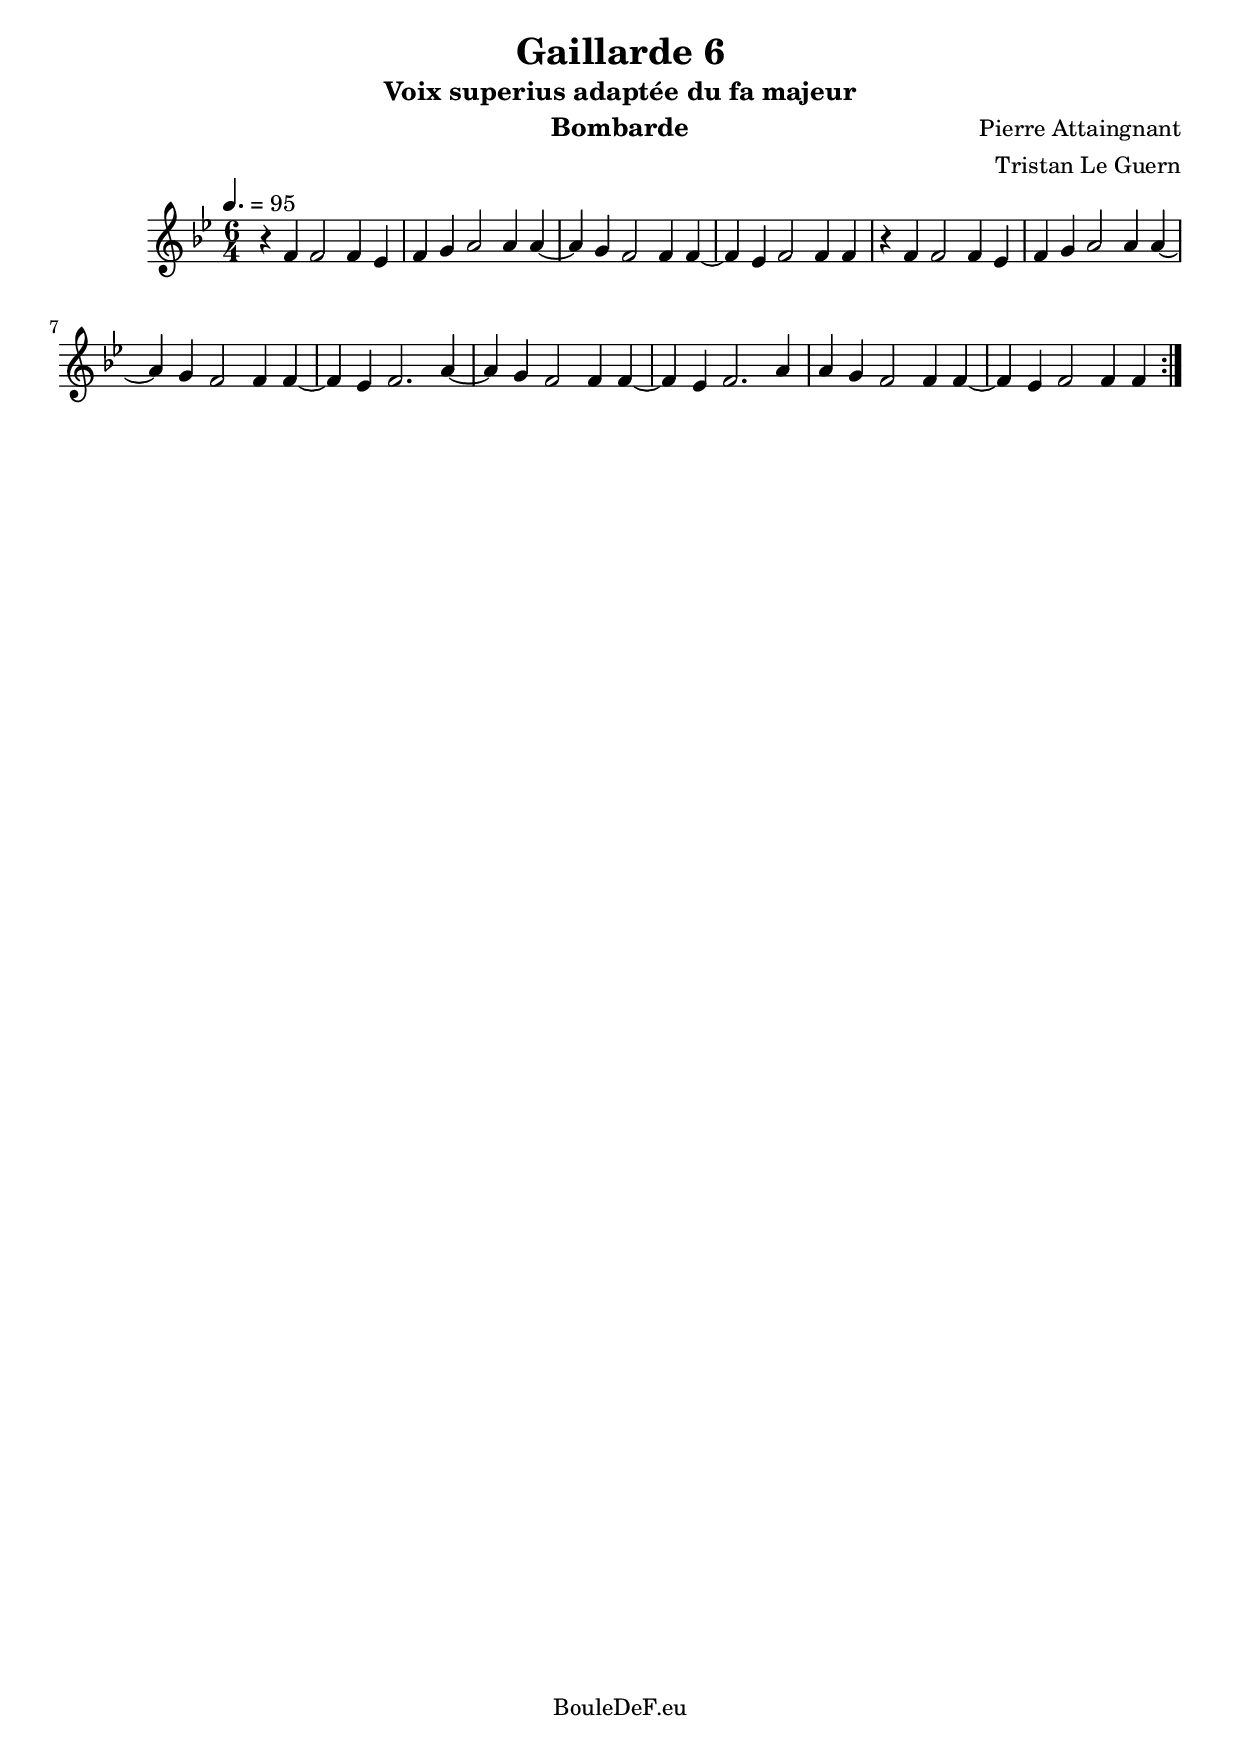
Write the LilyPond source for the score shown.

\version "2.16.0"
\include "italiano.ly"

\header {
	title = "Gaillarde 6"
	subtitle = "Voix superius adaptée du fa majeur"
	composer = "Pierre Attaingnant"
	arranger = "Tristan Le Guern"
	instrument = "Bombarde"
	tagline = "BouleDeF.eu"
}

gaillarde = \relative sib {
	\clef "treble"
	\key sib \major
	\tempo 4. = 95
	\time 6/4

	\repeat volta 2 {
		| r4 fa' fa2 fa4 mib
		| fa sol la2 la4 la~
		| la sol fa2 fa4 fa~
		| fa mib fa2 fa4 fa
		| r fa fa2 fa4 mib
		| fa sol la2 la4 la~
		| la sol fa2 fa4 fa~
		| fa mib fa2. la4~
		| la sol fa2 fa4 fa~
		| fa mib fa2. la4
		| la sol fa2 fa4 fa~
		| fa mib fa2 fa4 fa
	}
}

\score {
	\new Staff {
		\clef "treble" \gaillarde
	}
	\layout {}
}

\score {
	\new Staff \with {midiInstrument=#"oboe"} {
		\unfoldRepeats { \gaillarde }
	}
	\midi {}
}

